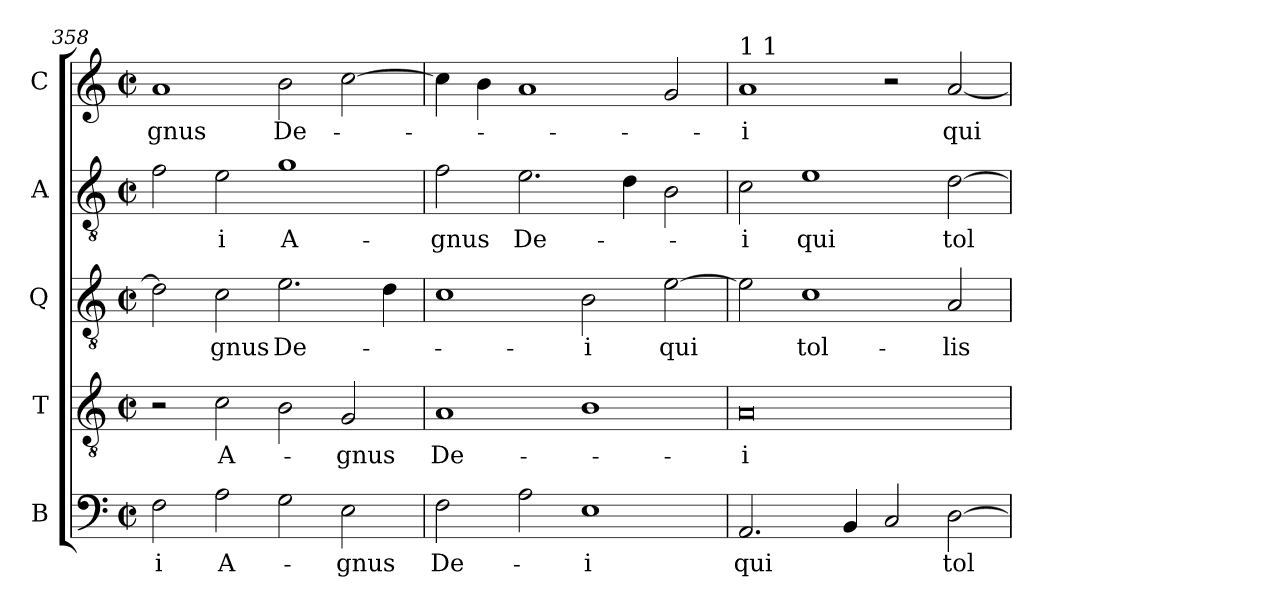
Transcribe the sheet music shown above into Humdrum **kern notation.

**kern	**text	**kern	**text	**kern	**text	**kern	**text	**kern	**text
*part5	*part5	*part4	*part4	*part3	*part3	*part2	*part2	*part1	*part1
*staff5	*staff5	*staff4	*staff4	*staff3	*staff3	*staff2	*staff2	*staff1	*staff1
*I"B	*	*I"T	*	*I"Q	*	*I"A	*	*I"C	*
*I'B	*	*I'T	*	*I'Q	*	*I'A	*	*I'C	*
*clefF4	*	*clefGv2	*	*clefGv2	*	*clefGv2	*	*clefG2	*
*M2/2	*	*M2/2	*	*M2/2	*	*M2/2	*	*M2/2	*
*met(c|)	*	*met(c|)	*	*met(c|)	*	*met(c|)	*	*met(c|)	*
=358	=358	=358	=358	=358	=358	=358	=358	=358	=358
!	!LO:LY:b:cj	!	!	!	!	!	!	!	!LO:LY:b:cj
2F\	-i	2r	.	2d\]	.	2f\	.	1a	-gnus
!	!LO:LY:b:cj	!	!LO:LY:b:cj	!	!LO:LY:b:cj	!	!LO:LY:b:cj	!	!
2A\	A-	2c\	A-	2c\	-gnus	2e\	-i	.	.
!	!	!	!	!	!LO:LY:b:cj	!	!LO:LY:b:cj	!	!LO:LY:b:cj
2G\	.	2B\	.	2.e\	De-	1g	A-	2b\	De-
!	!LO:LY:b:cj	!	!LO:LY:b:cj	!	!	!	!	!	!
2E\	-gnus	2G/	-gnus	.	.	.	.	[>2cc\	.
.	.	.	.	4d\	.	.	.	.	.
=359	=359	=359	=359	=359	=359	=359	=359	=359	=359
!	!LO:LY:b:cj	!	!LO:LY:b:cj	!	!	!	!LO:LY:b:cj	!	!
2F\	De-	1A	De-	1c	.	2f\	-gnus	4cc\]	.
.	.	.	.	.	.	.	.	4b\	.
!	!	!	!	!	!	!	!LO:LY:b:cj	!	!
2A\	.	.	.	.	.	2.e\	De-	1a	.
!	!LO:LY:b:rj	!	!	!	!LO:LY:b:cj	!	!	!	!
1E	-i	1B	.	2B\	-i	.	.	.	.
.	.	.	.	.	.	4d\	.	.	.
!	!	!	!	!	!LO:LY:b:cj	!	!	!	!
.	.	.	.	[>2e\	qui	2B\	.	2g/	.
!!LO:LB:g=z
=360	=360	=360	=360	=360	=360	=360	=360	=360	=360
!	!	!	!	!	!	!	!	!LO:TX:a:t=1 1	!
!	!LO:LY:b:cj	!	!LO:LY:b:rj	!	!	!	!LO:LY:b:cj	!	!LO:LY:b:rj
2.AA/	qui	0A	-i	2e\]	.	2c\	-i	1a	-i
!	!	!	!	!	!LO:LY:b:cj	!	!LO:LY:b:cj	!	!
.	.	.	.	1c	tol-	1e	qui	.	.
4BB/	.	.	.	.	.	.	.	.	.
2C/	.	.	.	.	.	.	.	2r	.
!	!LO:LY:b:cj	!	!	!	!LO:LY:b:cj	!	!LO:LY:b:cj	!	!LO:LY:b:cj
[>2D\	tol-	.	.	2A/	-lis	[>2d\	tol-	[<2a/	qui
=	=	=	=	=	=	=	=	=	=
*-	*-	*-	*-	*-	*-	*-	*-	*-	*-
